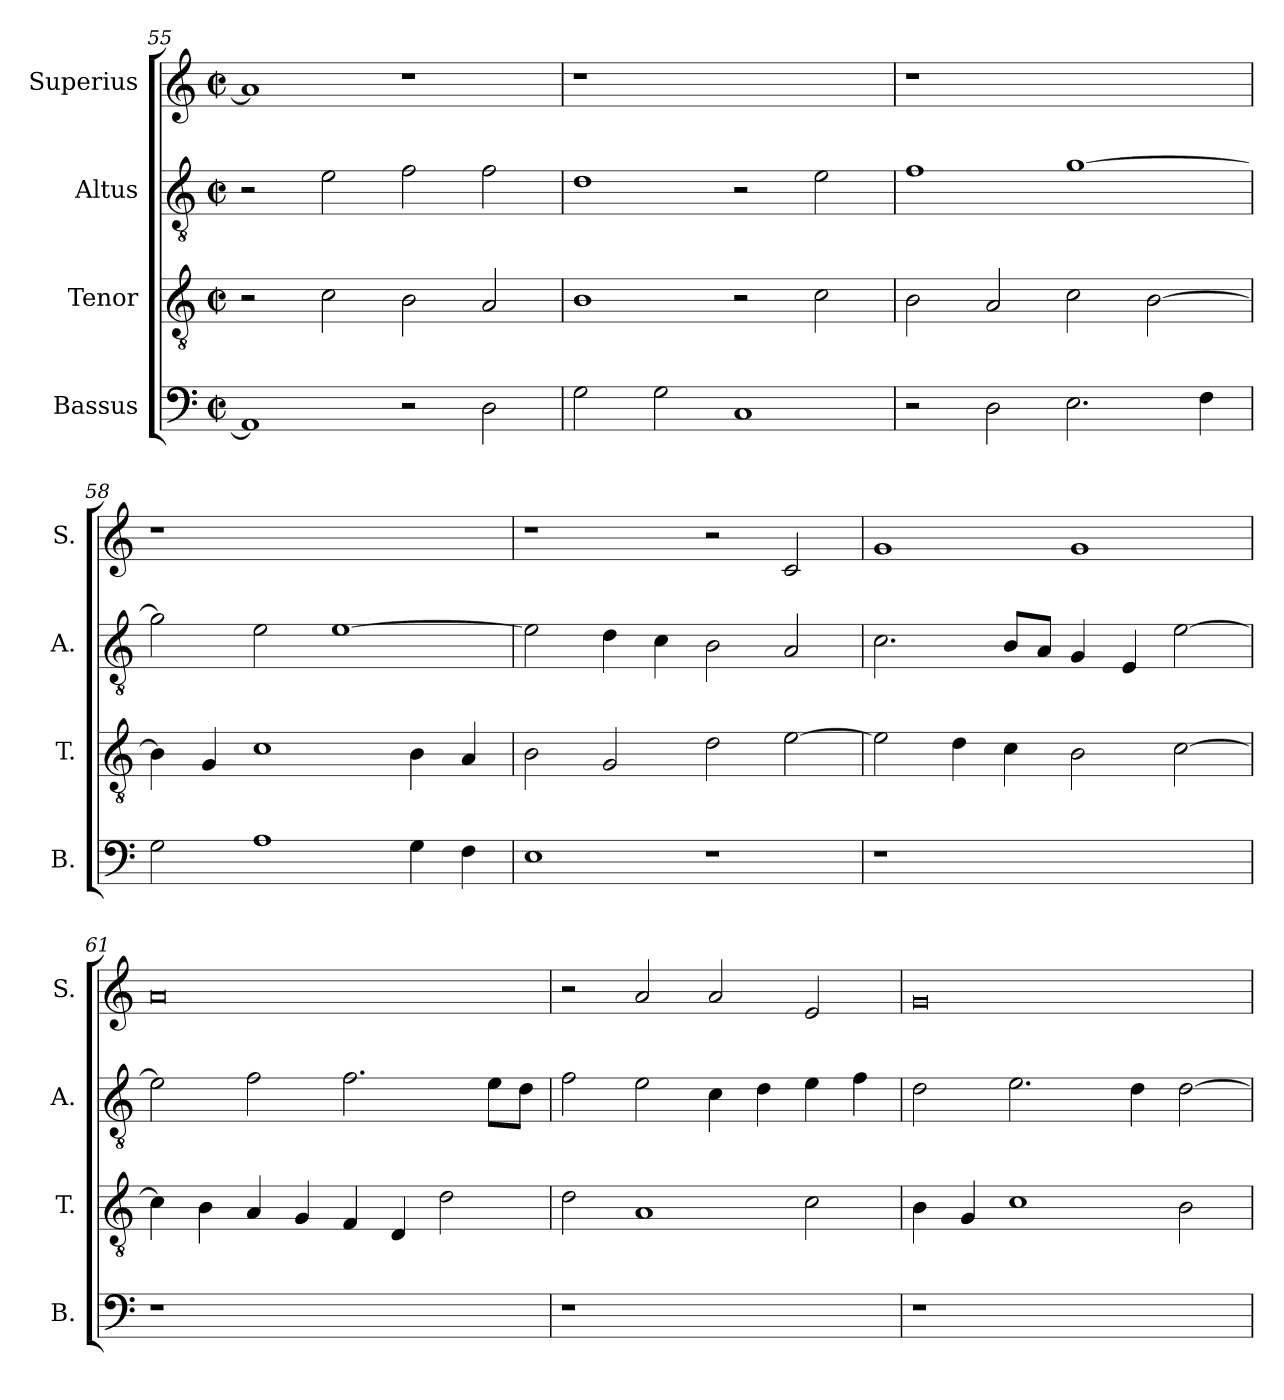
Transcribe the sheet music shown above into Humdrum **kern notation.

**kern	**kern	**kern	**kern
*part4	*part3	*part2	*part1
*staff4	*staff3	*staff2	*staff1
*I"Bassus	*I"Tenor	*I"Altus	*I"Superius
*I'B.	*I'T.	*I'A.	*I'S.
*clefF4	*clefGv2	*clefGv2	*clefG2
*	*ITrd7c12	*ITrd7c12	*
*k[]	*k[]	*k[]	*k[]
*C:	*C:	*C:	*C:
*M2/2	*M2/2	*M2/2	*M2/2
*met(c|)	*met(c|)	*met(c|)	*met(c|)
=55	=55	=55	=55
1AAi]	2r	2r	1ai]
.	2Ci\	2Ei\	.
2r	2BBi\	2Fi\	1r
2Di\	2AAi/	2Fi\	.
=56	=56	=56	=56
!	!	!	!LO:N:vis=1
2Gi\	1BBi	1Di	1r
2Gi\	.	.	.
1Ci	2r	2r	1ryy
.	2Ci\	2Ei\	.
=57	=57	=57	=57
!	!	!	!LO:N:vis=1
2r	2BBi\	1Fi	1r
2Di\	2AAi/	.	.
2.Ei\	2Ci\	[>1Gi	1ryy
.	[>2BBi\	.	.
4Fi\	.	.	.
!!LO:PB:g=z
=58	=58	=58	=58
!	!	!	!LO:N:vis=1
2Gi\	4BBi\]	2Gi\]	1r
.	4GGi/	.	.
1Ai	1Ci	2Ei\	.
.	.	[>1Ei	1ryy
4Gi\	4BBi\	.	.
4Fi\	4AAi/	.	.
=59	=59	=59	=59
1Ei	2BBi\	2Ei\]	1r
.	2GGi/	4Di\	.
.	.	4Ci\	.
1r	2Di\	2BBi\	2r
.	[>2Ei\	2AAi/	2ci/
=60	=60	=60	=60
!LO:N:vis=1	!	!	!
1r	2Ei\]	2.Ci\	1gi
.	4Di\	.	.
.	4Ci\	8BBi/L	.
.	.	8AAi/J	.
1ryy	2BBi\	4GGi/	1gi
.	.	4EEi/	.
.	[>2Ci\	[>2Ei\	.
=61	=61	=61	=61
!LO:N:vis=1	!	!	!
1r	4Ci\]	2Ei\]	0ai
.	4BBi\	.	.
.	4AAi/	2Fi\	.
.	4GGi/	.	.
1ryy	4FFi/	2.Fi\	.
.	4DDi/	.	.
.	2Di\	.	.
.	.	8Ei\L	.
.	.	8Di\J	.
!!LO:LB:g=z
=62	=62	=62	=62
!LO:N:vis=1	!	!	!
1r	2Di\	2Fi\	2r
.	1AAi	2Ei\	2ai/
1ryy	.	4Ci\	2ai/
.	.	4Di\	.
.	2Ci\	4Ei\	2ei/
.	.	4Fi\	.
=63	=63	=63	=63
!LO:N:vis=1	!	!	!
1r	4BBi\	2Di\	0gi
.	4GGi/	.	.
.	1Ci	2.Ei\	.
1ryy	.	.	.
.	.	4Di\	.
.	2BBi\	[>2Di\	.
=	=	=	=
*-	*-	*-	*-
